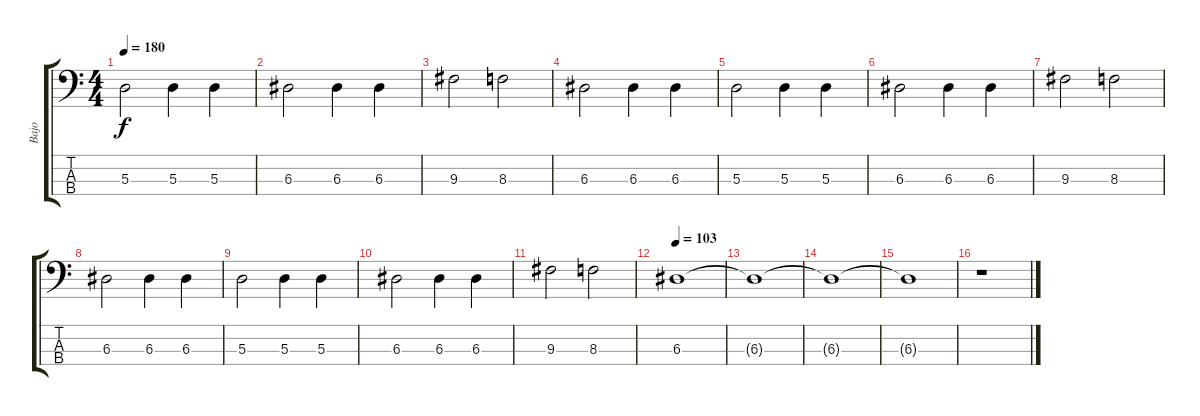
\track ("Bajo" "Bajo") {instrument electricbasspick}
\staff {score tabs}
\tuning (G2 D2 A1 E1) {hide}
\ts (4 4)
\tempo 180
\clef f4
\ks c
5.3.2{dy f} 5.3.4 5.3.4 |
6.3.2 6.3.4 6.3.4 |
9.3.2 8.3.2 |
6.3.2 6.3.4 6.3.4 |
5.3.2 5.3.4 5.3.4 |
6.3.2 6.3.4 6.3.4 |
9.3.2 8.3.2 |
6.3.2 6.3.4 6.3.4 |
5.3.2 5.3.4 5.3.4 |
6.3.2 6.3.4 6.3.4 |
9.3.2 8.3.2 |
\tempo 103
6.3.1{volume 0} |
6.3{t}.1 |
6.3{t}.1 |
6.3{t}.1 |
r.1
